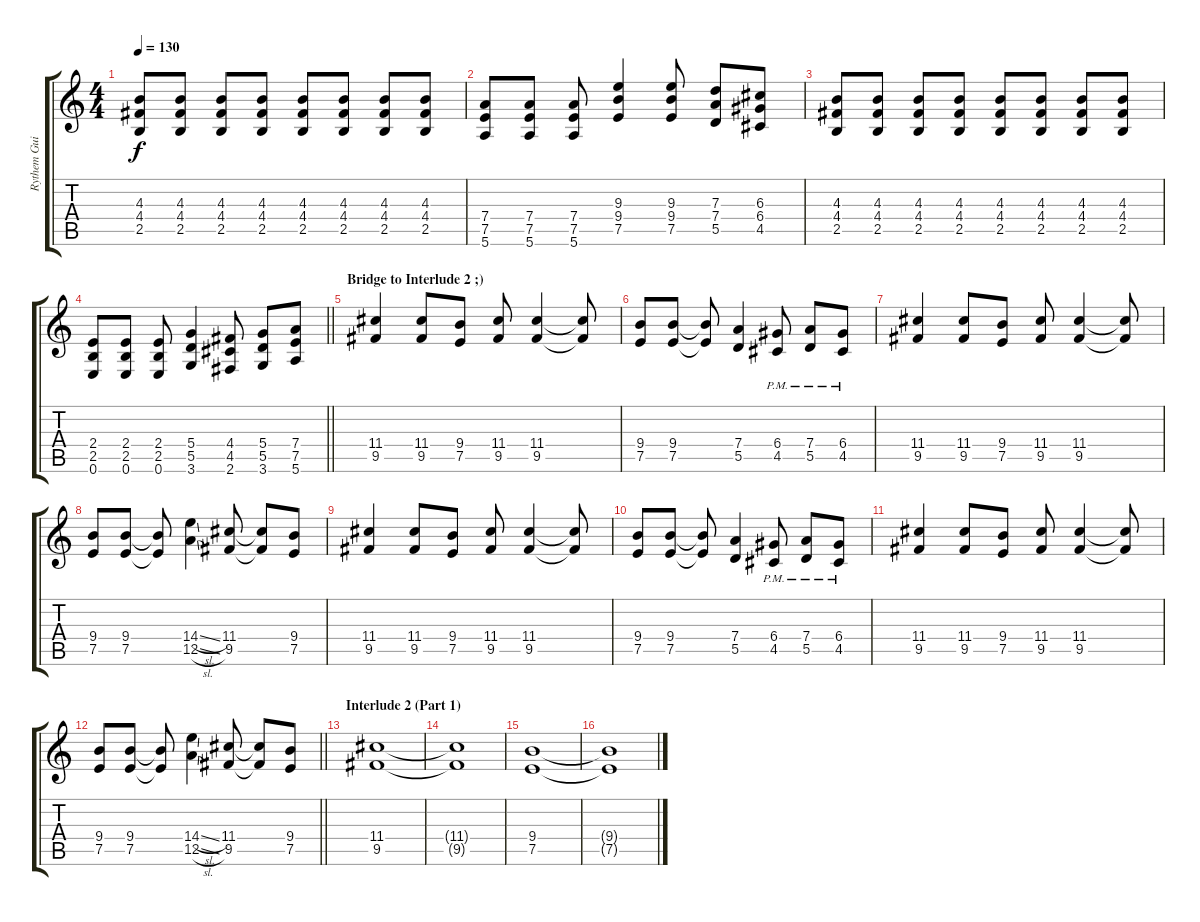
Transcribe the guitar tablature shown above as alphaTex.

\track ("Rythem Guitar" "Rythem Gui") {instrument distortionguitar}
\staff {score tabs}
\tuning (E4 B3 G3 D3 A2 E2) {hide}
\ts (4 4)
\tempo 130
\clef g2
\ks c
(4.3 4.4 2.5).8{dy f} (4.3 4.4 2.5).8 (4.3 4.4 2.5).8 (4.3 4.4 2.5).8 (4.3 4.4 2.5).8 (4.3 4.4 2.5).8 (4.3 4.4 2.5).8 (4.3 4.4 2.5).8 |
(7.4 7.5 5.6).8 (7.4 7.5 5.6).8 (7.4 7.5 5.6).8 (9.3 9.4 7.5).4 (9.3 9.4 7.5).8 (7.3 7.4 5.5).8 (6.3 6.4 4.5).8 |
(4.3 4.4 2.5).8 (4.3 4.4 2.5).8 (4.3 4.4 2.5).8 (4.3 4.4 2.5).8 (4.3 4.4 2.5).8 (4.3 4.4 2.5).8 (4.3 4.4 2.5).8 (4.3 4.4 2.5).8 |
\barLineRight lightlight
(2.4 2.5 0.6).8 (2.4 2.5 0.6).8 (2.4 2.5 0.6).8 (5.4 5.5 3.6).4 (4.4 4.5 2.6).8 (5.4 5.5 3.6).8 (7.4 7.5 5.6).8 |
\section ("" "Bridge to Interlude 2 ;)")
(11.4 9.5).4 (11.4 9.5).8 (9.4 7.5).8 (11.4 9.5).8 (11.4 9.5).4 (11.4{t} 9.5{t}).8 |
(9.4 7.5).8 (9.4 7.5).8 (9.4{t} 7.5{t}).8 (7.4 5.5).4 (6.4{pm} 4.5{pm}).8 (7.4{pm} 5.5{pm}).8 (6.4{pm} 4.5{pm}).8 |
(11.4 9.5).4 (11.4 9.5).8 (9.4 7.5).8 (11.4 9.5).8 (11.4 9.5).4 (11.4{t} 9.5{t}).8 |
(9.4 7.5).8 (9.4 7.5).8 (9.4{t} 7.5{t}).8 (14.4{sl} 12.5{sl}).4 (11.4 9.5).8 (11.4{t} 9.5{t}).8 (9.4 7.5).8 |
(11.4 9.5).4 (11.4 9.5).8 (9.4 7.5).8 (11.4 9.5).8 (11.4 9.5).4 (11.4{t} 9.5{t}).8 |
(9.4 7.5).8 (9.4 7.5).8 (9.4{t} 7.5{t}).8 (7.4 5.5).4 (6.4{pm} 4.5{pm}).8 (7.4{pm} 5.5{pm}).8 (6.4{pm} 4.5{pm}).8 |
(11.4 9.5).4 (11.4 9.5).8 (9.4 7.5).8 (11.4 9.5).8 (11.4 9.5).4 (11.4{t} 9.5{t}).8 |
\barLineRight lightlight
(9.4 7.5).8 (9.4 7.5).8 (9.4{t} 7.5{t}).8 (14.4{sl} 12.5{sl}).4 (11.4 9.5).8 (11.4{t} 9.5{t}).8 (9.4 7.5).8 |
\section ("" "Interlude 2 (Part 1)")
(11.4 9.5).1 |
(11.4{t} 9.5{t}).1 |
(9.4 7.5).1 |
(9.4{t} 7.5{t}).1
